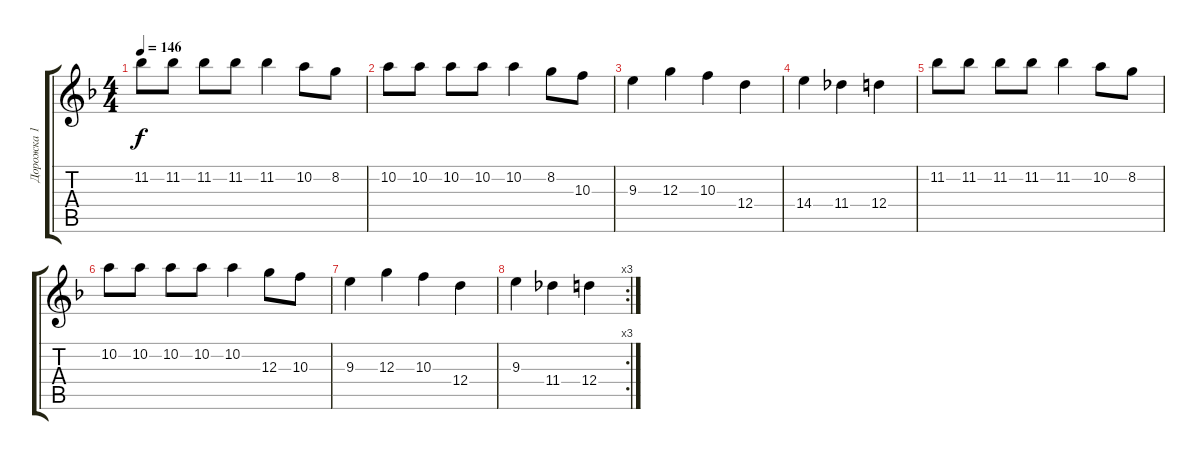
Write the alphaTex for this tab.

\track ("Дорожка 1" "Дорожка 1") {instrument distortionguitar}
\staff {score tabs}
\tuning (E4 B3 G3 D3 A2 E2) {hide}
\ts (4 4)
\tempo 146
\clef g2
\ks f
11.2.8{dy f} 11.2.8 11.2.8 11.2.8 11.2.4 10.2.8 8.2.8 |
10.2.8 10.2.8 10.2.8 10.2.8 10.2.4 8.2.8 10.3.8 |
9.3.4 12.3.4 10.3.4 12.4.4 |
14.4.4 11.4.4 12.4.4 |
11.2.8 11.2.8 11.2.8 11.2.8 11.2.4 10.2.8 8.2.8 |
10.2.8 10.2.8 10.2.8 10.2.8 10.2.4 12.3.8 10.3.8 |
9.3.4 12.3.4 10.3.4 12.4.4 |
\rc 3
9.3.4 11.4.4 12.4.4
